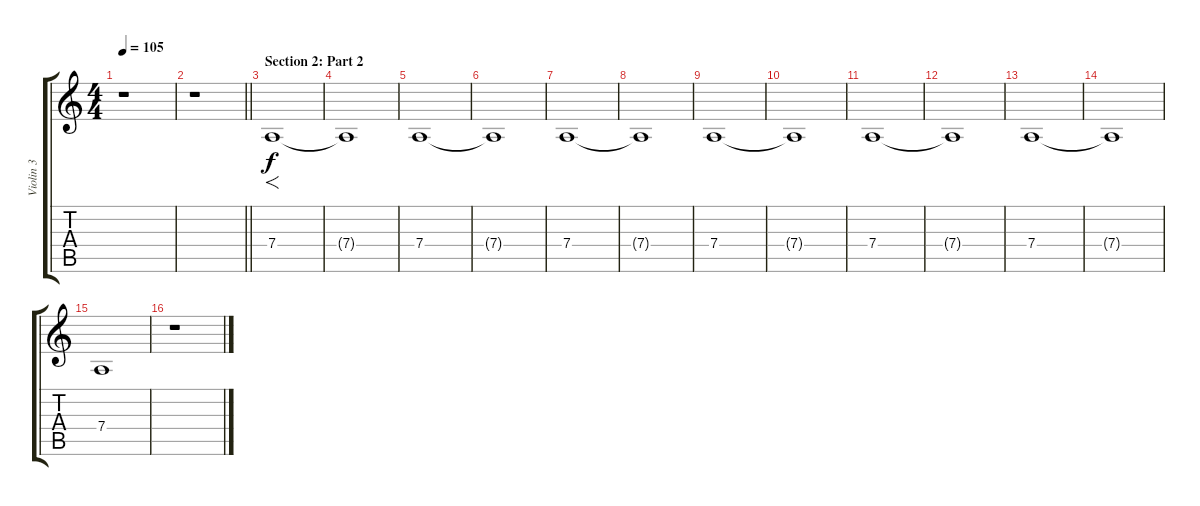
\track ("Violin 3" "Violin 3") {instrument stringensemble1}
\staff {score tabs}
\tuning (E4 B3 G3 D3 A2 E2) {hide}
\ts (4 4)
\tempo 105
\clef g2
\ks c
r.1{dy f} |
\barLineRight lightlight
r.1 |
\section ("" "Section 2: Part 2")
7.4.1{f} |
7.4{t}.1 |
7.4.1 |
7.4{t}.1 |
7.4.1 |
7.4{t}.1 |
7.4.1 |
7.4{t}.1 |
7.4.1 |
7.4{t}.1 |
7.4.1 |
7.4{t}.1 |
7.4.1{volume 0} |
r.1
